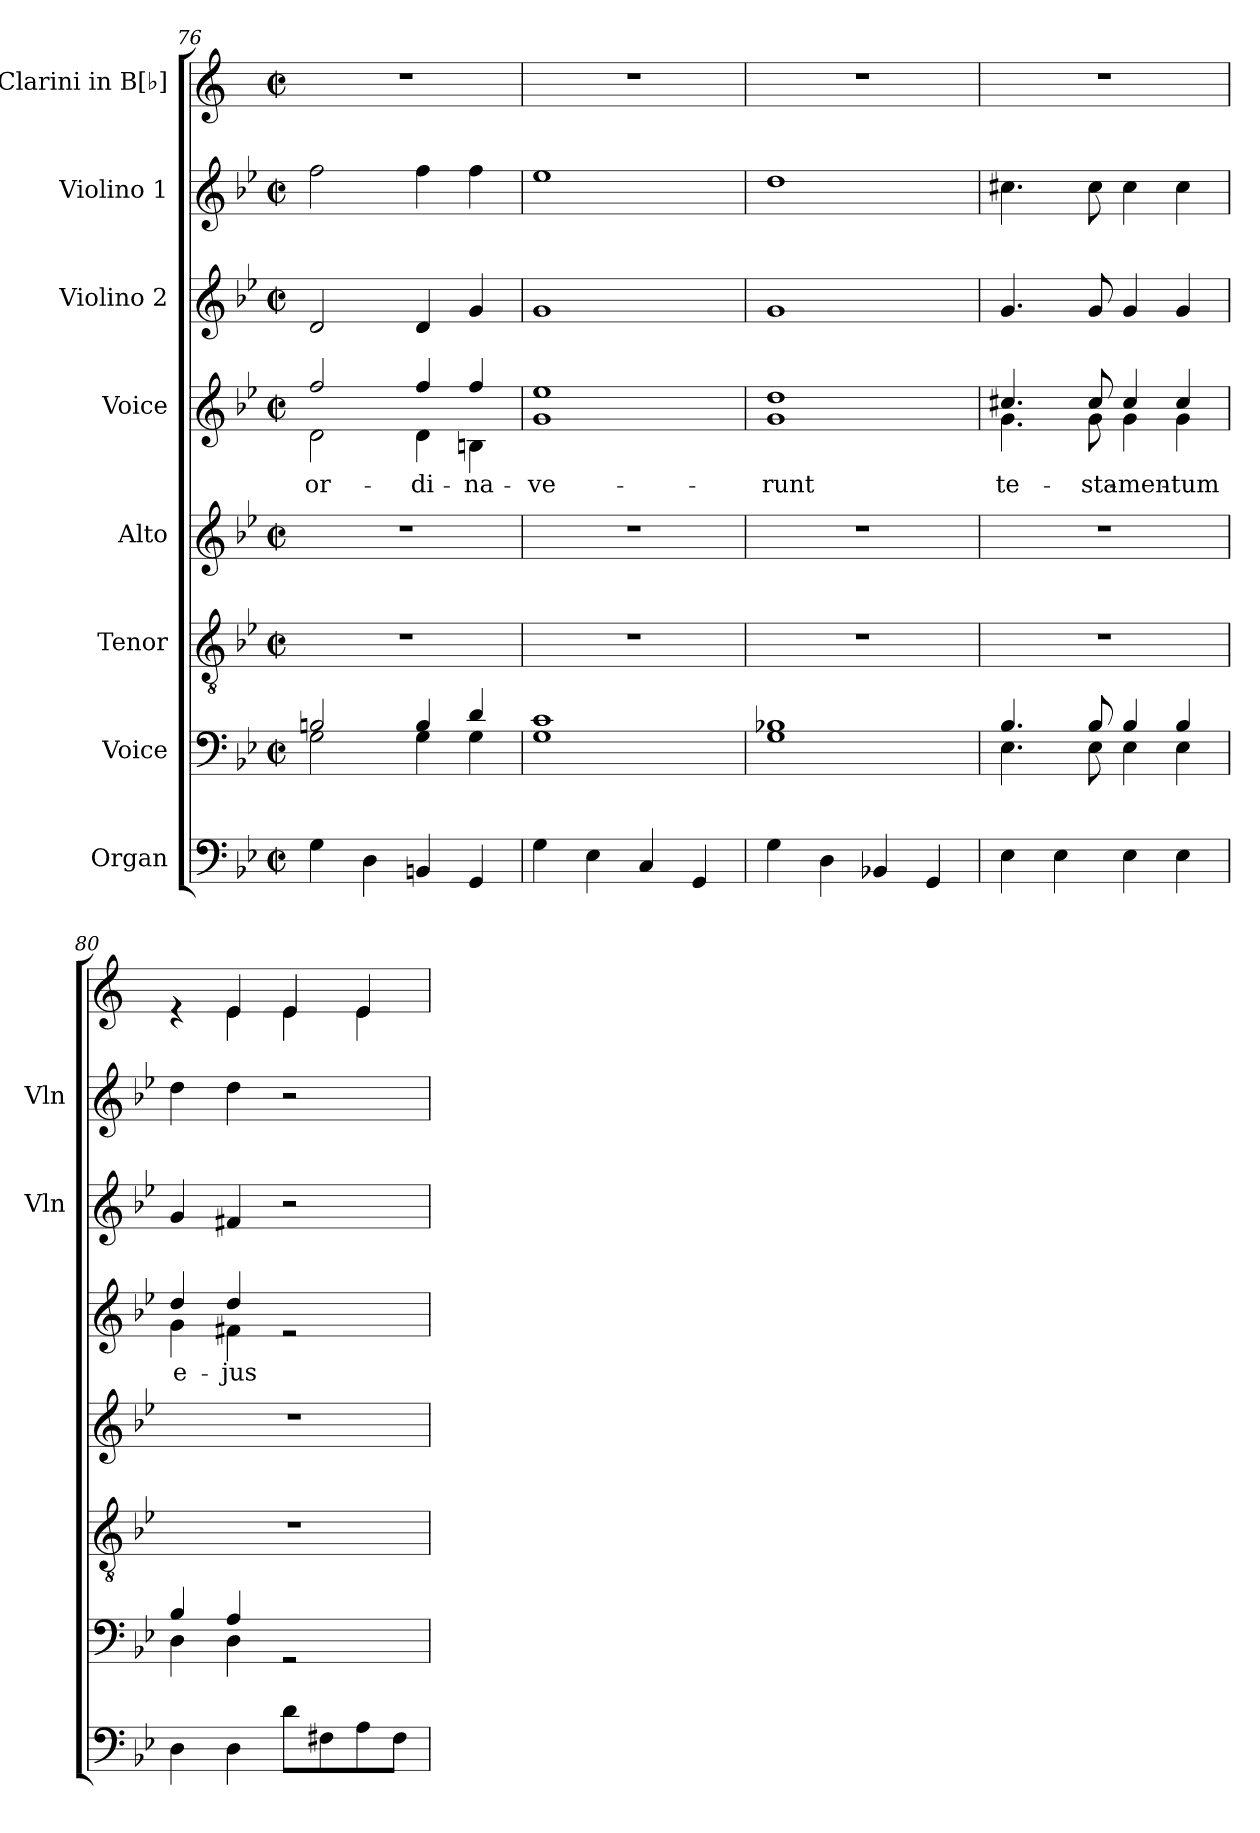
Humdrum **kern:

**kern	**kern	**kern	**kern	**kern	**text	**kern	**kern	**kern
*part8	*part7	*part6	*part5	*part4	*part4	*part3	*part2	*part1
*staff8	*staff7	*staff6	*staff5	*staff4	*staff4	*staff3	*staff2	*staff1
*I"Organ	*I"Voice	*I"Tenor	*I"Alto	*I"Voice	*	*I"Violino 2	*I"Violino 1	*I"Clarini in B[♭]
*	*	*	*	*	*	*I'Vln	*I'Vln	*
*clefF4	*clefF4	*clefGv2	*clefG2	*clefG2	*	*clefG2	*clefG2	*clefG2
*	*	*	*	*	*	*	*	*ITrd1c2
*k[b-e-]	*k[b-e-]	*k[b-e-]	*k[b-e-]	*k[b-e-]	*	*k[b-e-]	*k[b-e-]	*k[b-e-]
*M2/2	*M2/2	*M2/2	*M2/2	*M2/2	*	*M2/2	*M2/2	*M2/2
*met(c|)	*met(c|)	*met(c|)	*met(c|)	*met(c|)	*	*met(c|)	*met(c|)	*met(c|)
=76	=76	=76	=76	=76	=76	=76	=76	=76
*	*^	*	*	*	*	*	*	*
!	!	!	!	!	!	!LO:LY:b	!	!	!
*	*	*	*	*	*^	*	*	*	*
4G\	2Bn/	2G\	1r	1r	2ff/	2d\	or-	2d/	2ff\	1r
4D\	.	.	.	.	.	.	.	.	.	.
!	!	!	!	!	!	!	!LO:LY:b	!	!	!
4BBn/	4B/	4G\	.	.	4ff/	4d\	-di-	4d/	4ff\	.
!	!	!	!	!	!	!	!LO:LY:b	!	!	!
4GG/	4d/	4G\	.	.	4ff/	4Bn\	-na-	4g/	4ff\	.
=77	=77	=77	=77	=77	=77	=77	=77	=77	=77	=77
!	!	!	!	!	!	!	!LO:LY:b	!	!	!
4G\	1c	1G	1r	1r	1ee-	1g	-ve-	1g	1ee-	1r
4E-\	.	.	.	.	.	.	.	.	.	.
4C/	.	.	.	.	.	.	.	.	.	.
4GG/	.	.	.	.	.	.	.	.	.	.
=78	=78	=78	=78	=78	=78	=78	=78	=78	=78	=78
!	!	!	!	!	!	!	!LO:LY:b	!	!	!
4G\	1B-X	1G	1r	1r	1dd	1g	-runt	1g	1dd	1r
4D\	.	.	.	.	.	.	.	.	.	.
4BB-X/	.	.	.	.	.	.	.	.	.	.
4GG/	.	.	.	.	.	.	.	.	.	.
=79	=79	=79	=79	=79	=79	=79	=79	=79	=79	=79
!	!	!	!	!	!	!	!LO:LY:b	!	!	!
4E-\	4.B-/	4.E-\	1r	1r	4.cc#X/	4.g\	te-	4.g/	4.cc#X\	1r
4E-\	.	.	.	.	.	.	.	.	.	.
!	!	!	!	!	!	!	!LO:LY:b	!	!	!
.	8B-/	8E-\	.	.	8cc#/	8g\	-sta-	8g/	8cc#\	.
!	!	!	!	!	!	!	!LO:LY:b	!	!	!
4E-\	4B-/	4E-\	.	.	4cc#/	4g\	-men-	4g/	4cc#\	.
!	!	!	!	!	!	!	!LO:LY:b	!	!	!
4E-\	4B-/	4E-\	.	.	4cc#/	4g\	-tum	4g/	4cc#\	.
=80	=80	=80	=80	=80	=80	=80	=80	=80	=80	=80
!	!	!	!	!	!	!	!LO:LY:b	!	!	!
*	*	*	*	*	*	*	*	*	*	*^
4D\	4B-/	4D\	1r	1r	4dd/	4g\	e-	4g/	4dd\	4re	4ryy
!	!	!	!	!	!	!	!LO:LY:b	!	!	!	!
4D\	4A/	4D\	.	.	4dd/	4f#X\	-jus	4f#X/	4dd\	4d/	4d\
8d\L	2rGG	2ryy	.	.	2re	2ryy	.	2r	2r	4d/	4d\
8F#X\	.	.	.	.	.	.	.	.	.	.	.
8A\	.	.	.	.	.	.	.	.	.	4d/	4d\
8F#\J	.	.	.	.	.	.	.	.	.	.	.
*	*v	*v	*	*	*v	*v	*	*	*	*v	*v
=	=	=	=	=	=	=	=	=
*-	*-	*-	*-	*-	*-	*-	*-	*-
